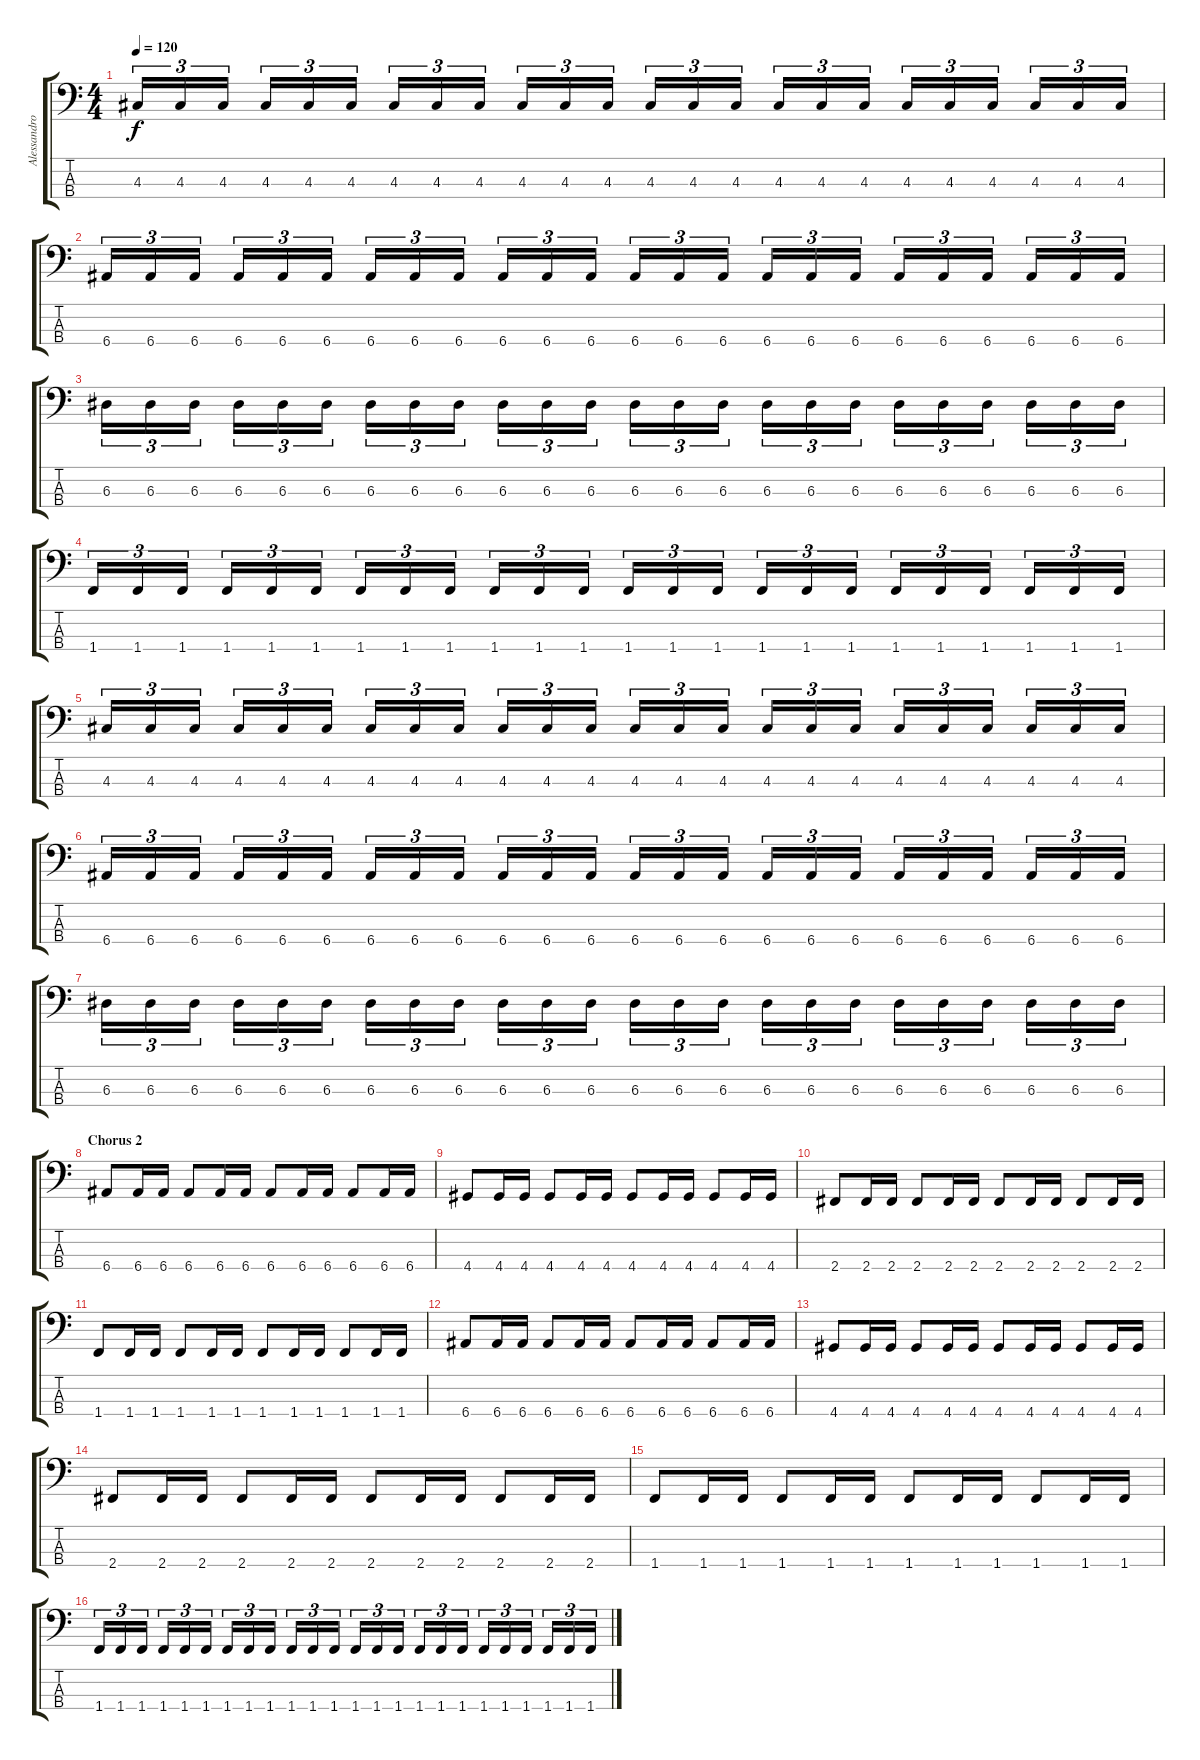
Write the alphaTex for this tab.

\track ("Alessandro Lotta - Bass" "Alessandro") {instrument electricbassfinger}
\staff {score tabs}
\tuning (G2 D2 A1 E1) {hide}
\ts (4 4)
\tempo 120
\clef f4
\ks c
4.3.16{tu (3 2) dy f} 4.3.16{tu (3 2)} 4.3.16{tu (3 2)} 4.3.16{tu (3 2)} 4.3.16{tu (3 2)} 4.3.16{tu (3 2)} 4.3.16{tu (3 2)} 4.3.16{tu (3 2)} 4.3.16{tu (3 2)} 4.3.16{tu (3 2)} 4.3.16{tu (3 2)} 4.3.16{tu (3 2)} 4.3.16{tu (3 2)} 4.3.16{tu (3 2)} 4.3.16{tu (3 2)} 4.3.16{tu (3 2)} 4.3.16{tu (3 2)} 4.3.16{tu (3 2)} 4.3.16{tu (3 2)} 4.3.16{tu (3 2)} 4.3.16{tu (3 2)} 4.3.16{tu (3 2)} 4.3.16{tu (3 2)} 4.3.16{tu (3 2)} |
6.4.16{tu (3 2)} 6.4.16{tu (3 2)} 6.4.16{tu (3 2)} 6.4.16{tu (3 2)} 6.4.16{tu (3 2)} 6.4.16{tu (3 2)} 6.4.16{tu (3 2)} 6.4.16{tu (3 2)} 6.4.16{tu (3 2)} 6.4.16{tu (3 2)} 6.4.16{tu (3 2)} 6.4.16{tu (3 2)} 6.4.16{tu (3 2)} 6.4.16{tu (3 2)} 6.4.16{tu (3 2)} 6.4.16{tu (3 2)} 6.4.16{tu (3 2)} 6.4.16{tu (3 2)} 6.4.16{tu (3 2)} 6.4.16{tu (3 2)} 6.4.16{tu (3 2)} 6.4.16{tu (3 2)} 6.4.16{tu (3 2)} 6.4.16{tu (3 2)} |
6.3.16{tu (3 2)} 6.3.16{tu (3 2)} 6.3.16{tu (3 2)} 6.3.16{tu (3 2)} 6.3.16{tu (3 2)} 6.3.16{tu (3 2)} 6.3.16{tu (3 2)} 6.3.16{tu (3 2)} 6.3.16{tu (3 2)} 6.3.16{tu (3 2)} 6.3.16{tu (3 2)} 6.3.16{tu (3 2)} 6.3.16{tu (3 2)} 6.3.16{tu (3 2)} 6.3.16{tu (3 2)} 6.3.16{tu (3 2)} 6.3.16{tu (3 2)} 6.3.16{tu (3 2)} 6.3.16{tu (3 2)} 6.3.16{tu (3 2)} 6.3.16{tu (3 2)} 6.3.16{tu (3 2)} 6.3.16{tu (3 2)} 6.3.16{tu (3 2)} |
1.4.16{tu (3 2)} 1.4.16{tu (3 2)} 1.4.16{tu (3 2)} 1.4.16{tu (3 2)} 1.4.16{tu (3 2)} 1.4.16{tu (3 2)} 1.4.16{tu (3 2)} 1.4.16{tu (3 2)} 1.4.16{tu (3 2)} 1.4.16{tu (3 2)} 1.4.16{tu (3 2)} 1.4.16{tu (3 2)} 1.4.16{tu (3 2)} 1.4.16{tu (3 2)} 1.4.16{tu (3 2)} 1.4.16{tu (3 2)} 1.4.16{tu (3 2)} 1.4.16{tu (3 2)} 1.4.16{tu (3 2)} 1.4.16{tu (3 2)} 1.4.16{tu (3 2)} 1.4.16{tu (3 2)} 1.4.16{tu (3 2)} 1.4.16{tu (3 2)} |
4.3.16{tu (3 2)} 4.3.16{tu (3 2)} 4.3.16{tu (3 2)} 4.3.16{tu (3 2)} 4.3.16{tu (3 2)} 4.3.16{tu (3 2)} 4.3.16{tu (3 2)} 4.3.16{tu (3 2)} 4.3.16{tu (3 2)} 4.3.16{tu (3 2)} 4.3.16{tu (3 2)} 4.3.16{tu (3 2)} 4.3.16{tu (3 2)} 4.3.16{tu (3 2)} 4.3.16{tu (3 2)} 4.3.16{tu (3 2)} 4.3.16{tu (3 2)} 4.3.16{tu (3 2)} 4.3.16{tu (3 2)} 4.3.16{tu (3 2)} 4.3.16{tu (3 2)} 4.3.16{tu (3 2)} 4.3.16{tu (3 2)} 4.3.16{tu (3 2)} |
6.4.16{tu (3 2)} 6.4.16{tu (3 2)} 6.4.16{tu (3 2)} 6.4.16{tu (3 2)} 6.4.16{tu (3 2)} 6.4.16{tu (3 2)} 6.4.16{tu (3 2)} 6.4.16{tu (3 2)} 6.4.16{tu (3 2)} 6.4.16{tu (3 2)} 6.4.16{tu (3 2)} 6.4.16{tu (3 2)} 6.4.16{tu (3 2)} 6.4.16{tu (3 2)} 6.4.16{tu (3 2)} 6.4.16{tu (3 2)} 6.4.16{tu (3 2)} 6.4.16{tu (3 2)} 6.4.16{tu (3 2)} 6.4.16{tu (3 2)} 6.4.16{tu (3 2)} 6.4.16{tu (3 2)} 6.4.16{tu (3 2)} 6.4.16{tu (3 2)} |
6.3.16{tu (3 2)} 6.3.16{tu (3 2)} 6.3.16{tu (3 2)} 6.3.16{tu (3 2)} 6.3.16{tu (3 2)} 6.3.16{tu (3 2)} 6.3.16{tu (3 2)} 6.3.16{tu (3 2)} 6.3.16{tu (3 2)} 6.3.16{tu (3 2)} 6.3.16{tu (3 2)} 6.3.16{tu (3 2)} 6.3.16{tu (3 2)} 6.3.16{tu (3 2)} 6.3.16{tu (3 2)} 6.3.16{tu (3 2)} 6.3.16{tu (3 2)} 6.3.16{tu (3 2)} 6.3.16{tu (3 2)} 6.3.16{tu (3 2)} 6.3.16{tu (3 2)} 6.3.16{tu (3 2)} 6.3.16{tu (3 2)} 6.3.16{tu (3 2)} |
\section ("" "Chorus 2")
6.4.8 6.4.16 6.4.16 6.4.8 6.4.16 6.4.16 6.4.8 6.4.16 6.4.16 6.4.8 6.4.16 6.4.16 |
4.4.8 4.4.16 4.4.16 4.4.8 4.4.16 4.4.16 4.4.8 4.4.16 4.4.16 4.4.8 4.4.16 4.4.16 |
2.4.8 2.4.16 2.4.16 2.4.8 2.4.16 2.4.16 2.4.8 2.4.16 2.4.16 2.4.8 2.4.16 2.4.16 |
1.4.8 1.4.16 1.4.16 1.4.8 1.4.16 1.4.16 1.4.8 1.4.16 1.4.16 1.4.8 1.4.16 1.4.16 |
6.4.8 6.4.16 6.4.16 6.4.8 6.4.16 6.4.16 6.4.8 6.4.16 6.4.16 6.4.8 6.4.16 6.4.16 |
4.4.8 4.4.16 4.4.16 4.4.8 4.4.16 4.4.16 4.4.8 4.4.16 4.4.16 4.4.8 4.4.16 4.4.16 |
2.4.8 2.4.16 2.4.16 2.4.8 2.4.16 2.4.16 2.4.8 2.4.16 2.4.16 2.4.8 2.4.16 2.4.16 |
1.4.8 1.4.16 1.4.16 1.4.8 1.4.16 1.4.16 1.4.8 1.4.16 1.4.16 1.4.8 1.4.16 1.4.16 |
1.4.16{tu (3 2)} 1.4.16{tu (3 2)} 1.4.16{tu (3 2)} 1.4.16{tu (3 2)} 1.4.16{tu (3 2)} 1.4.16{tu (3 2)} 1.4.16{tu (3 2)} 1.4.16{tu (3 2)} 1.4.16{tu (3 2)} 1.4.16{tu (3 2)} 1.4.16{tu (3 2)} 1.4.16{tu (3 2)} 1.4.16{tu (3 2)} 1.4.16{tu (3 2)} 1.4.16{tu (3 2)} 1.4.16{tu (3 2)} 1.4.16{tu (3 2)} 1.4.16{tu (3 2)} 1.4.16{tu (3 2)} 1.4.16{tu (3 2)} 1.4.16{tu (3 2)} 1.4.16{tu (3 2)} 1.4.16{tu (3 2)} 1.4.16{tu (3 2)}
